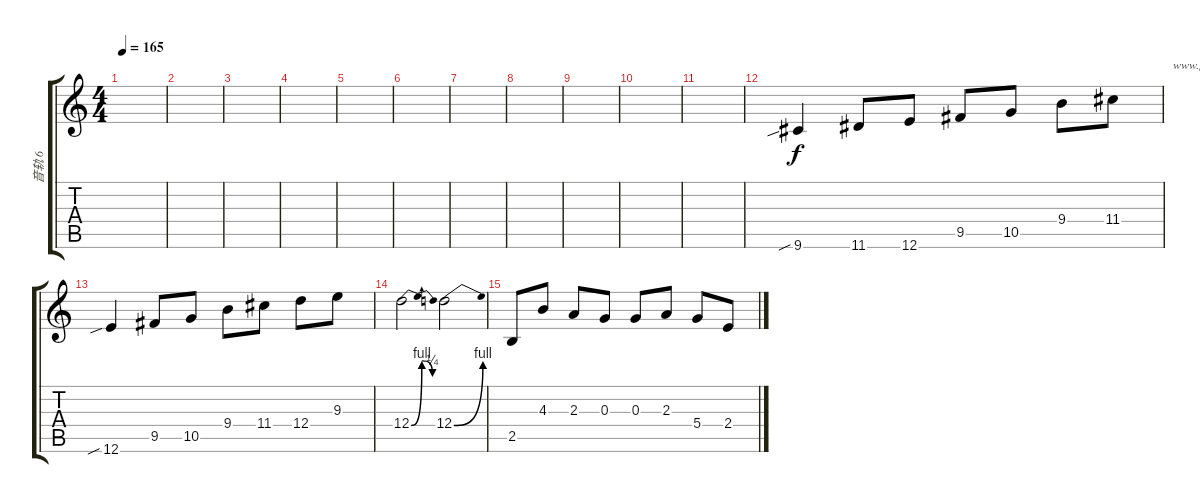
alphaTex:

\track ("音轨 6" "音轨 6") {instrument overdrivenguitar}
\staff {score tabs}
\tuning (E4 B3 G3 D3 A2 E2) {hide}
\ts (4 4)
\tempo 165
\clef g2
\ks c
|
|
|
|
|
|
|
|
|
|
|
9.6{sib}.4 11.6.8 12.6.8 9.5.8 10.5.8 9.4.8 11.4.8{txt "                    www.gtp.cn GTP中文网为您提供"} |
12.6{sib}.4 9.5.8 10.5.8 9.4.8 11.4.8 12.4.8 9.3.8 |
12.4{be (bendrelease 0 0 30 4 30 4 60 1)}.2 12.4{be (bend 0 0 60 4)}.2 |
2.5.8 4.3.8 2.3.8 0.3.8 0.3.8 2.3.8 5.4.8 2.4.8
